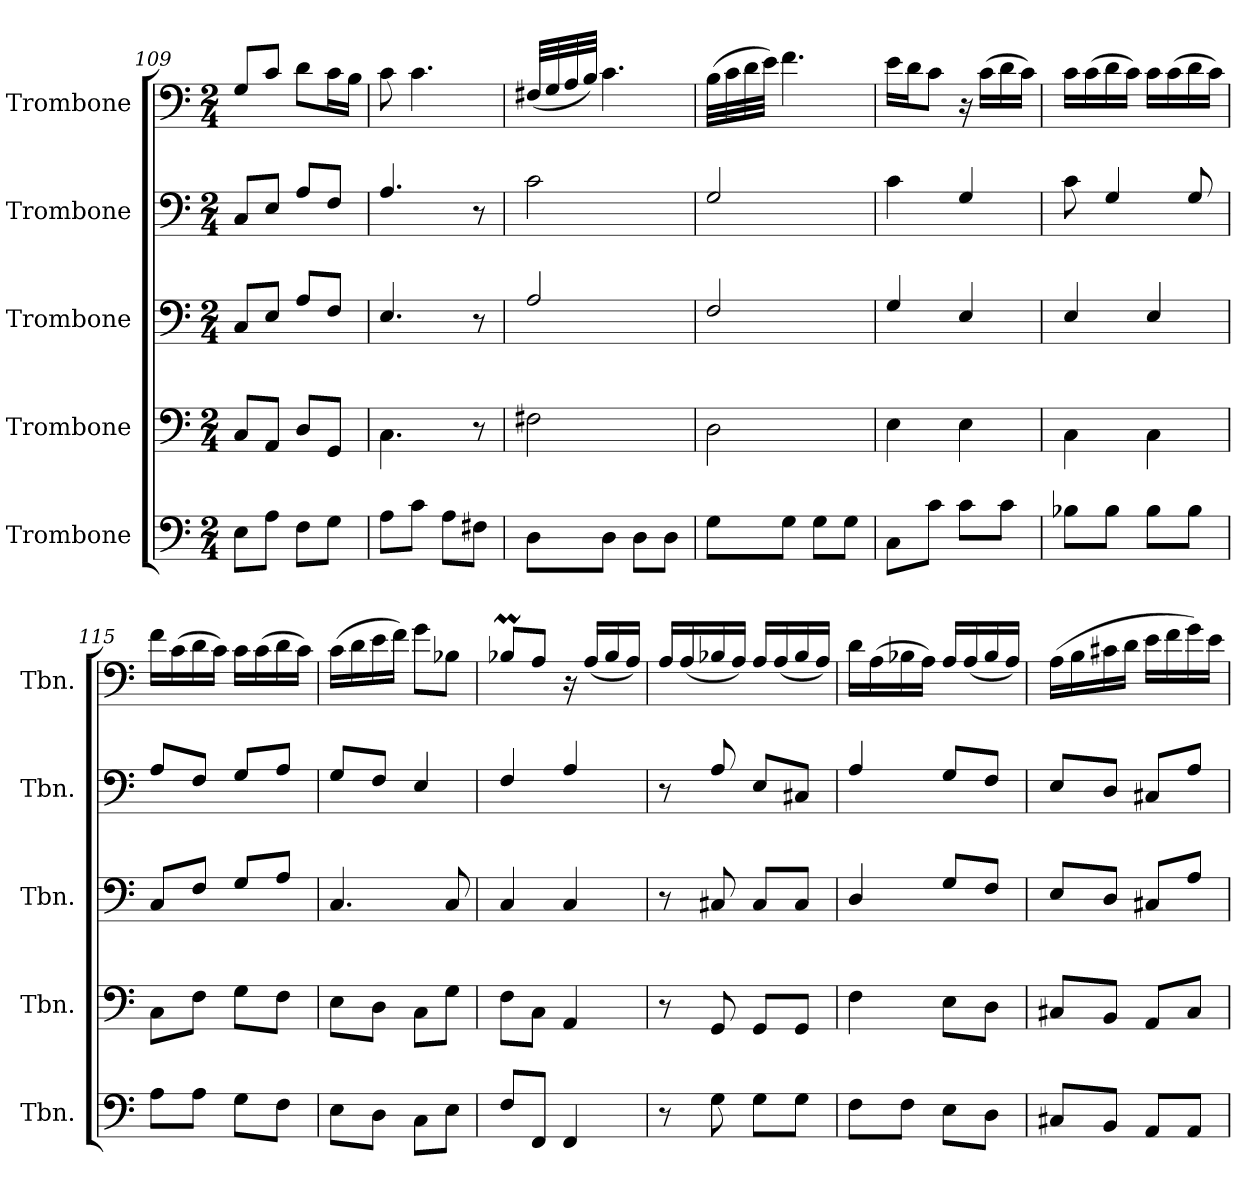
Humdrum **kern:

**kern	**kern	**kern	**kern	**kern
*part5	*part4	*part3	*part2	*part1
*staff5	*staff4	*staff3	*staff2	*staff1
*I"Trombone	*I"Trombone	*I"Trombone	*I"Trombone	*I"Trombone
*I'Tbn.	*I'Tbn.	*I'Tbn.	*I'Tbn.	*I'Tbn.
*clefF4	*clefF4	*clefF4	*clefF4	*clefF4
*k[]	*k[]	*k[]	*k[]	*k[]
*M2/4	*M2/4	*M2/4	*M2/4	*M2/4
=109	=109	=109	=109	=109
8E\L	8C/L	8C/L	8C/L	8G/L
8A\J	8AA/J	8E/J	8E/J	8c/J
8F\L	8D/L	8A/L	8A/L	8d\L
8G\J	8GG/J	8F/J	8F/J	16c\L
.	.	.	.	16B\JJ
=110	=110	=110	=110	=110
8A\L	4.C\	4.E/	4.A/	8c\
8c\J	.	.	.	4.c\
8A\L	.	.	.	.
8F#X\J	8r	8r	8r	.
=111	=111	=111	=111	=111
8D\L	2F#X\	2A/	2c\	(32F#X/LLL
.	.	.	.	32G/
.	.	.	.	32A/
.	.	.	.	32B/JJJ)
8D\J	.	.	.	4.c\
8D\L	.	.	.	.
8D\J	.	.	.	.
!!LO:LB:g=z
=112	=112	=112	=112	=112
8G\L	2D\	2F/	2G/	(>32B\LLL
.	.	.	.	32c\
.	.	.	.	32d\
.	.	.	.	32e\JJJ)
8G\J	.	.	.	4.f\
8G\L	.	.	.	.
8G\J	.	.	.	.
!!LO:PB:g=z
=113	=113	=113	=113	=113
8C\L	4E\	4G/	4c\	16e\LL
.	.	.	.	16d\J
8c\J	.	.	.	8c\J
8c\L	4E\	4E/	4G/	16r
.	.	.	.	(>16c\LL
8c\J	.	.	.	16d\
.	.	.	.	16c\JJ)
=114	=114	=114	=114	=114
8B-X\L	4C\	4E/	8c\	16c\LL
.	.	.	.	(>16c\
8B-\J	.	.	4G/	16d\
.	.	.	.	16c\JJ)
8B-\L	4C\	4E/	.	16c\LL
.	.	.	.	(>16c\
8B-\J	.	.	8G/	16d\
.	.	.	.	16c\JJ)
=115	=115	=115	=115	=115
8A\L	8C\L	8C/L	8A/L	16f\LL
.	.	.	.	(>16c\
8A\J	8F\J	8F/J	8F/J	16d\
.	.	.	.	16c\JJ)
8G\L	8G\L	8G/L	8G/L	16c\LL
.	.	.	.	(>16c\
8F\J	8F\J	8A/J	8A/J	16d\
.	.	.	.	16c\JJ)
=116	=116	=116	=116	=116
8E\L	8E\L	4.C/	8G/L	(>16c\LL
.	.	.	.	16d\
8D\J	8D\J	.	8F/J	16e\
.	.	.	.	16f\JJ)
8C\L	8C\L	.	4E/	8g\L
8E\J	8G\J	8C/	.	8B-X\J
!!LO:LB:g=z
=117	=117	=117	=117	=117
8F/L	8F\L	4C/	4F/	8B-XM/L
8FF/J	8C\J	.	.	8A/J
4FF/	4AA/	4C/	4A/	16r
.	.	.	.	(16A/LL
.	.	.	.	16B-/
.	.	.	.	16A/JJ)
=118	=118	=118	=118	=118
8r	8r	8r	8r	16A/LL
.	.	.	.	(16A/
8G\	8GG/	8C#X/	8A/	16B-X/
.	.	.	.	16A/JJ)
8G\L	8GG/L	8C#/L	8E/L	16A/LL
.	.	.	.	(16A/
8G\J	8GG/J	8C#/J	8C#X/J	16B-/
.	.	.	.	16A/JJ)
=119	=119	=119	=119	=119
8F\L	4F\	4D/	4A/	16d\LL
.	.	.	.	(>16A\
8F\J	.	.	.	16B-X\
.	.	.	.	16A\JJ)
8E\L	8E\L	8G/L	8G/L	16A/LL
.	.	.	.	(16A/
8D\J	8D\J	8F/J	8F/J	16B-/
.	.	.	.	16A/JJ)
!!LO:PB:g=z
=120	=120	=120	=120	=120
8C#X/L	8C#X/L	8E/L	8E/L	(>16A\LL
.	.	.	.	16B\
8BB/J	8BB/J	8D/J	8D/J	16c#X\
.	.	.	.	16d\JJ
8AA/L	8AA/L	8C#X/L	8C#X/L	16e\LL
.	.	.	.	16f\
8AA/J	8C#/J	8A/J	8A/J	16g\)
.	.	.	.	16e\JJ
=	=	=	=	=
*-	*-	*-	*-	*-
